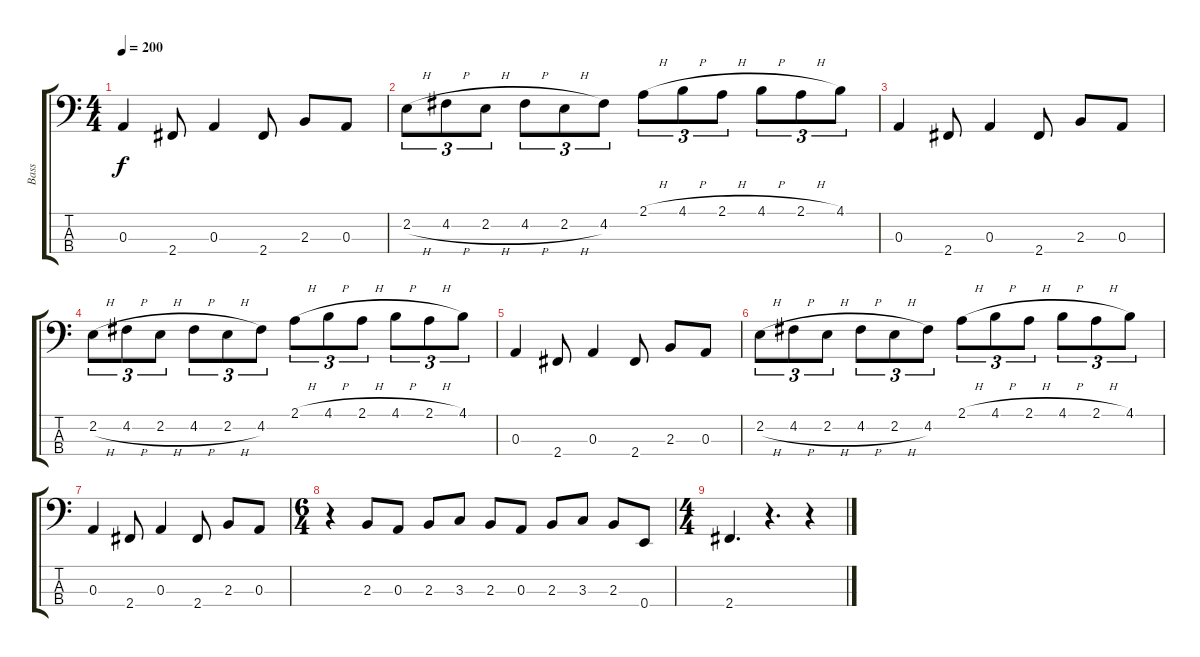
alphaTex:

\track ("Bass" "Bass") {instrument electricbassfinger}
\staff {score tabs}
\tuning (G2 D2 A1 E1) {hide}
\ts (4 4)
\tempo 200
\clef f4
\ks c
0.3.4{dy f} 2.4.8 0.3.4 2.4.8 2.3.8 0.3.8 |
2.2{h}.8{tu (3 2)} 4.2{h}.8{tu (3 2)} 2.2{h}.8{tu (3 2)} 4.2{h}.8{tu (3 2)} 2.2{h}.8{tu (3 2)} 4.2.8{tu (3 2)} 2.1{h}.8{tu (3 2)} 4.1{h}.8{tu (3 2)} 2.1{h}.8{tu (3 2)} 4.1{h}.8{tu (3 2)} 2.1{h}.8{tu (3 2)} 4.1.8{tu (3 2)} |
0.3.4 2.4.8 0.3.4 2.4.8 2.3.8 0.3.8 |
2.2{h}.8{tu (3 2)} 4.2{h}.8{tu (3 2)} 2.2{h}.8{tu (3 2)} 4.2{h}.8{tu (3 2)} 2.2{h}.8{tu (3 2)} 4.2.8{tu (3 2)} 2.1{h}.8{tu (3 2)} 4.1{h}.8{tu (3 2)} 2.1{h}.8{tu (3 2)} 4.1{h}.8{tu (3 2)} 2.1{h}.8{tu (3 2)} 4.1.8{tu (3 2)} |
0.3.4 2.4.8 0.3.4 2.4.8 2.3.8 0.3.8 |
2.2{h}.8{tu (3 2)} 4.2{h}.8{tu (3 2)} 2.2{h}.8{tu (3 2)} 4.2{h}.8{tu (3 2)} 2.2{h}.8{tu (3 2)} 4.2.8{tu (3 2)} 2.1{h}.8{tu (3 2)} 4.1{h}.8{tu (3 2)} 2.1{h}.8{tu (3 2)} 4.1{h}.8{tu (3 2)} 2.1{h}.8{tu (3 2)} 4.1.8{tu (3 2)} |
0.3.4 2.4.8 0.3.4 2.4.8 2.3.8 0.3.8 |
\ts (6 4)
r.4 2.3.8 0.3.8 2.3.8 3.3.8 2.3.8 0.3.8 2.3.8 3.3.8 2.3.8 0.4.8 |
\ts (4 4)
2.4.4{d} r.4{d} r.4
